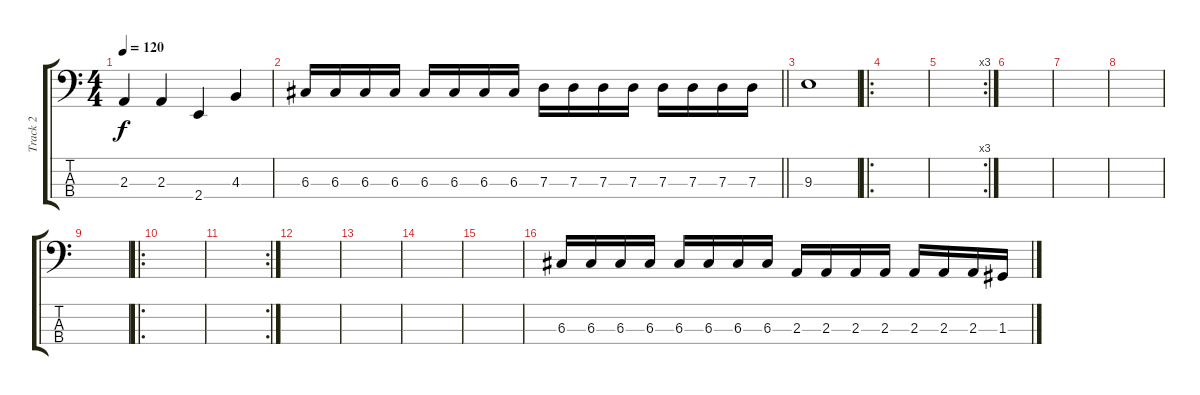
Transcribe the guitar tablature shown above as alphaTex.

\track ("Track 2" "Track 2") {instrument electricbassfinger}
\staff {score tabs}
\tuning (F2 C2 G1 D1) {hide}
\ts (4 4)
\tempo 120
\clef f4
\ks c
2.3.4{dy f} 2.3.4 2.4.4 4.3.4 |
\barLineRight lightlight
6.3.16 6.3.16 6.3.16 6.3.16 6.3.16 6.3.16 6.3.16 6.3.16 7.3.16 7.3.16 7.3.16 7.3.16 7.3.16 7.3.16 7.3.16 7.3.16 |
9.3.1 |
\ro
|
\rc 3
|
|
|
|
|
\ro
|
\rc 2
|
|
|
|
|
6.3.16 6.3.16 6.3.16 6.3.16 6.3.16 6.3.16 6.3.16 6.3.16 2.3.16 2.3.16 2.3.16 2.3.16 2.3.16 2.3.16 2.3.16 1.3.16
